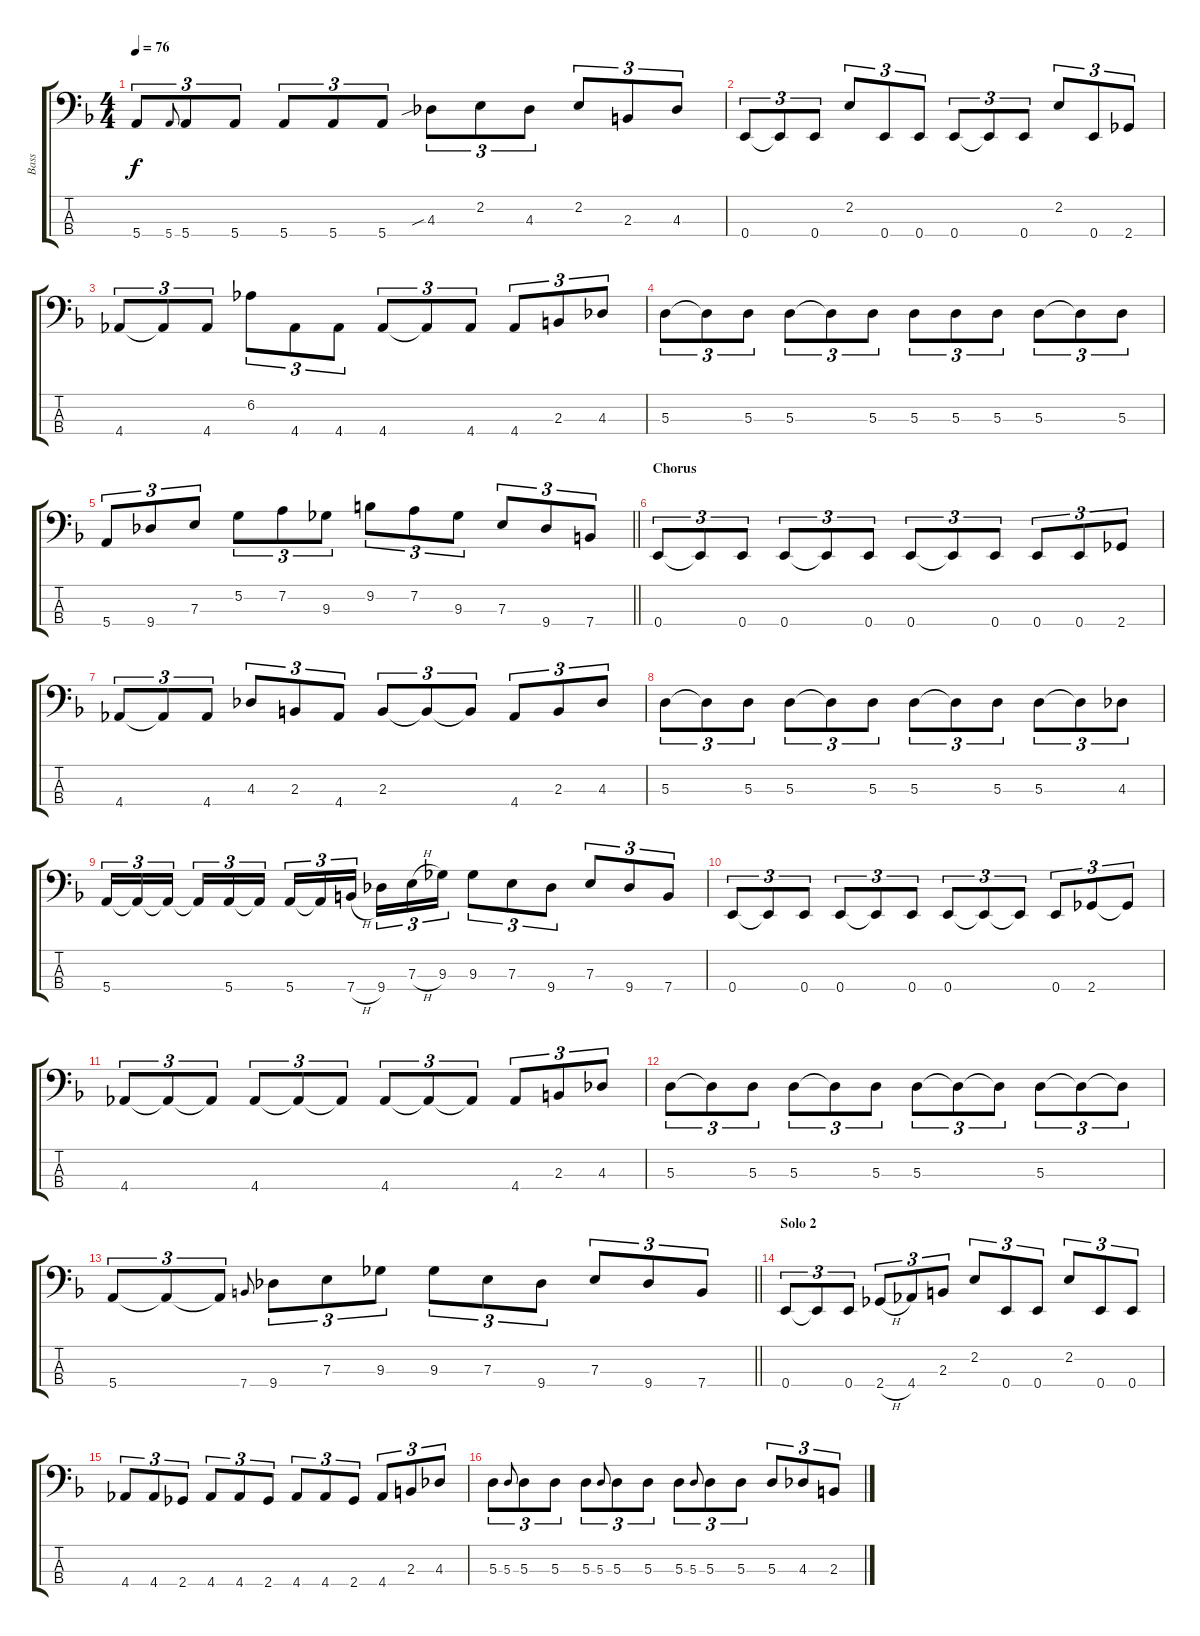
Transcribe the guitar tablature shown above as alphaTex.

\track ("Bass" "Bass") {instrument electricbassfinger}
\staff {score tabs}
\tuning (G2 D2 A1 E1) {hide}
\ts (4 4)
\tempo 76
\clef f4
\ks f
5.4.8{tu (3 2) dy f} 5.4.8{gr onbeat} 5.4.8{tu (3 2)} 5.4.8{tu (3 2)} 5.4.8{tu (3 2)} 5.4.8{tu (3 2)} 5.4.8{tu (3 2)} 4.3{sib}.8{tu (3 2)} 2.2.8{tu (3 2)} 4.3.8{tu (3 2)} 2.2.8{tu (3 2)} 2.3.8{tu (3 2)} 4.3.8{tu (3 2)} |
0.4.8{tu (3 2)} 0.4{t}.8{tu (3 2)} 0.4.8{tu (3 2)} 2.2.8{tu (3 2)} 0.4.8{tu (3 2)} 0.4.8{tu (3 2)} 0.4.8{tu (3 2)} 0.4{t}.8{tu (3 2)} 0.4.8{tu (3 2)} 2.2.8{tu (3 2)} 0.4.8{tu (3 2)} 2.4.8{tu (3 2)} |
4.4.8{tu (3 2)} 4.4{t}.8{tu (3 2)} 4.4.8{tu (3 2)} 6.2.8{tu (3 2)} 4.4.8{tu (3 2)} 4.4.8{tu (3 2)} 4.4.8{tu (3 2)} 4.4{t}.8{tu (3 2)} 4.4.8{tu (3 2)} 4.4.8{tu (3 2)} 2.3.8{tu (3 2)} 4.3.8{tu (3 2)} |
5.3.8{tu (3 2)} 5.3{t}.8{tu (3 2)} 5.3.8{tu (3 2)} 5.3.8{tu (3 2)} 5.3{t}.8{tu (3 2)} 5.3.8{tu (3 2)} 5.3.8{tu (3 2)} 5.3.8{tu (3 2)} 5.3.8{tu (3 2)} 5.3.8{tu (3 2)} 5.3{t}.8{tu (3 2)} 5.3.8{tu (3 2)} |
\barLineRight lightlight
5.4.8{tu (3 2)} 9.4.8{tu (3 2)} 7.3.8{tu (3 2)} 5.2.8{tu (3 2)} 7.2.8{tu (3 2)} 9.3.8{tu (3 2)} 9.2.8{tu (3 2)} 7.2.8{tu (3 2)} 9.3.8{tu (3 2)} 7.3.8{tu (3 2)} 9.4.8{tu (3 2)} 7.4.8{tu (3 2)} |
\section ("" "Chorus")
0.4.8{tu (3 2)} 0.4{t}.8{tu (3 2)} 0.4.8{tu (3 2)} 0.4.8{tu (3 2)} 0.4{t}.8{tu (3 2)} 0.4.8{tu (3 2)} 0.4.8{tu (3 2)} 0.4{t}.8{tu (3 2)} 0.4.8{tu (3 2)} 0.4.8{tu (3 2)} 0.4.8{tu (3 2)} 2.4.8{tu (3 2)} |
4.4.8{tu (3 2)} 4.4{t}.8{tu (3 2)} 4.4.8{tu (3 2)} 4.3.8{tu (3 2)} 2.3.8{tu (3 2)} 4.4.8{tu (3 2)} 2.3.8{tu (3 2)} 2.3{t}.8{tu (3 2)} 2.3{t}.8{tu (3 2)} 4.4.8{tu (3 2)} 2.3.8{tu (3 2)} 4.3.8{tu (3 2)} |
5.3.8{tu (3 2)} 5.3{t}.8{tu (3 2)} 5.3.8{tu (3 2)} 5.3.8{tu (3 2)} 5.3{t}.8{tu (3 2)} 5.3.8{tu (3 2)} 5.3.8{tu (3 2)} 5.3{t}.8{tu (3 2)} 5.3.8{tu (3 2)} 5.3.8{tu (3 2)} 5.3{t}.8{tu (3 2)} 4.3.8{tu (3 2)} |
5.4.16{tu (3 2)} 5.4{t}.16{tu (3 2)} 5.4{t}.16{tu (3 2) beam splitsecondary} 5.4{t}.16{tu (3 2)} 5.4.16{tu (3 2)} 5.4{t}.16{tu (3 2)} 5.4.16{tu (3 2)} 5.4{t}.16{tu (3 2)} 7.4{h}.16{tu (3 2) beam splitsecondary} 9.4.16{tu (3 2)} 7.3{h}.16{tu (3 2)} 9.3.16{tu (3 2)} 9.3.8{tu (3 2)} 7.3.8{tu (3 2)} 9.4.8{tu (3 2)} 7.3.8{tu (3 2)} 9.4.8{tu (3 2)} 7.4.8{tu (3 2)} |
0.4.8{tu (3 2)} 0.4{t}.8{tu (3 2)} 0.4.8{tu (3 2)} 0.4.8{tu (3 2)} 0.4{t}.8{tu (3 2)} 0.4.8{tu (3 2)} 0.4.8{tu (3 2)} 0.4{t}.8{tu (3 2)} 0.4{t}.8{tu (3 2)} 0.4.8{tu (3 2)} 2.4.8{tu (3 2)} 2.4{t}.8{tu (3 2)} |
4.4.8{tu (3 2)} 4.4{t}.8{tu (3 2)} 4.4{t}.8{tu (3 2)} 4.4.8{tu (3 2)} 4.4{t}.8{tu (3 2)} 4.4{t}.8{tu (3 2)} 4.4.8{tu (3 2)} 4.4{t}.8{tu (3 2)} 4.4{t}.8{tu (3 2)} 4.4.8{tu (3 2)} 2.3.8{tu (3 2)} 4.3.8{tu (3 2)} |
5.3.8{tu (3 2)} 5.3{t}.8{tu (3 2)} 5.3.8{tu (3 2)} 5.3.8{tu (3 2)} 5.3{t}.8{tu (3 2)} 5.3.8{tu (3 2)} 5.3.8{tu (3 2)} 5.3{t}.8{tu (3 2)} 5.3{t}.8{tu (3 2)} 5.3.8{tu (3 2)} 5.3{t}.8{tu (3 2)} 5.3{t}.8{tu (3 2)} |
\barLineRight lightlight
5.4.8{tu (3 2)} 5.4{t}.8{tu (3 2)} 5.4{t}.8{tu (3 2)} 7.4.8{gr onbeat} 9.4.8{tu (3 2)} 7.3.8{tu (3 2)} 9.3.8{tu (3 2)} 9.3.8{tu (3 2)} 7.3.8{tu (3 2)} 9.4.8{tu (3 2)} 7.3.8{tu (3 2)} 9.4.8{tu (3 2)} 7.4.8{tu (3 2)} |
\section ("" "Solo 2")
0.4.8{tu (3 2)} 0.4{t}.8{tu (3 2)} 0.4.8{tu (3 2)} 2.4{h}.8{tu (3 2)} 4.4.8{tu (3 2)} 2.3.8{tu (3 2)} 2.2.8{tu (3 2)} 0.4.8{tu (3 2)} 0.4.8{tu (3 2)} 2.2.8{tu (3 2)} 0.4.8{tu (3 2)} 0.4.8{tu (3 2)} |
4.4.8{tu (3 2)} 4.4.8{tu (3 2)} 2.4.8{tu (3 2)} 4.4.8{tu (3 2)} 4.4.8{tu (3 2)} 2.4.8{tu (3 2)} 4.4.8{tu (3 2)} 4.4.8{tu (3 2)} 2.4.8{tu (3 2)} 4.4.8{tu (3 2)} 2.3.8{tu (3 2)} 4.3.8{tu (3 2)} |
5.3.8{tu (3 2)} 5.3.8{gr onbeat} 5.3.8{tu (3 2)} 5.3.8{tu (3 2)} 5.3.8{tu (3 2)} 5.3.8{gr onbeat} 5.3.8{tu (3 2)} 5.3.8{tu (3 2)} 5.3.8{tu (3 2)} 5.3.8{gr onbeat} 5.3.8{tu (3 2)} 5.3.8{tu (3 2)} 5.3.8{tu (3 2)} 4.3.8{tu (3 2)} 2.3.8{tu (3 2)}
